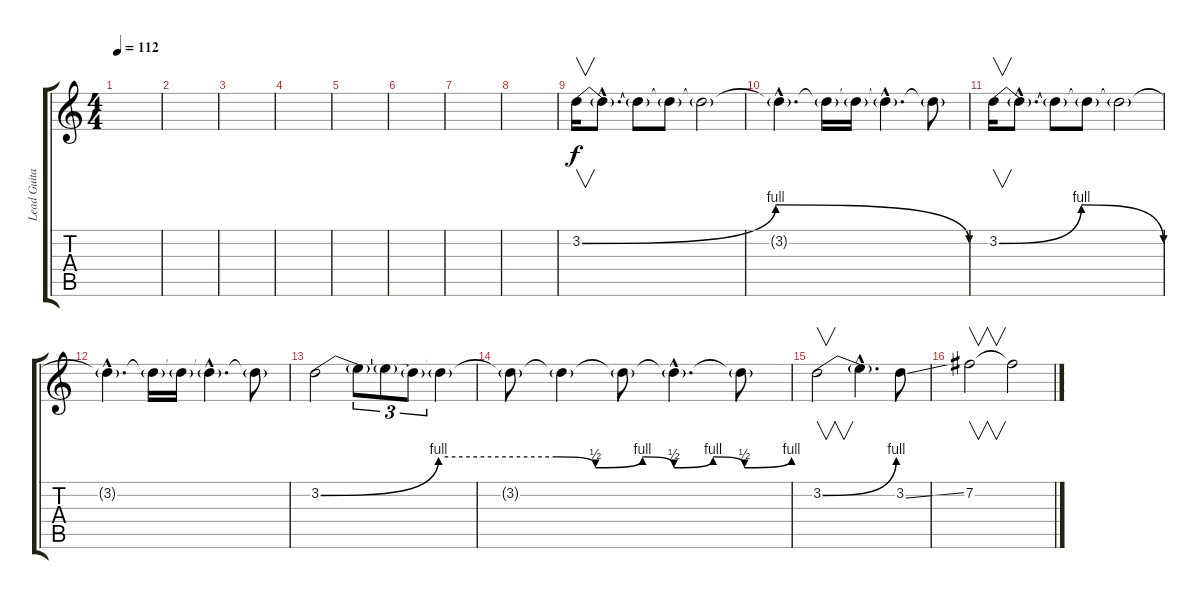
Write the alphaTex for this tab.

\track ("Lead Guitar 3" "Lead Guita") {instrument distortionguitar}
\staff {score tabs}
\tuning (E4 B3 G3 D3 A2 E2) {hide}
\ts (4 4)
\tempo 112
\clef g2
\ks c
|
|
|
|
|
|
|
|
3.2{be (bendrelease 0 0 15 4 55 4 60 0)}.16{v} 3.2{hac t}.8{d} 3.2{t}.8 3.2{t}.8 3.2{t}.2 |
3.2{hac t}.4{d} 3.2{t}.16 3.2{t}.16 3.2{hac t}.4{d} 3.2{t}.8 |
3.2{be (bendrelease 0 0 15 4 55 4 60 0)}.16{v} 3.2{hac t}.8{d} 3.2{t}.8 3.2{t}.8 3.2{t}.2 |
3.2{hac t}.4{d} 3.2{t}.16 3.2{t}.16 3.2{hac t}.4{d} 3.2{t}.8 |
3.2{be (custom 0 0 15 4 30 4 35 2 41 4 45 2 50 4 54 2 60 4)}.2 3.2{t}.8{tu (3 2)} 3.2{t}.8{tu (3 2)} 3.2{t}.8{tu (3 2)} 3.2{t}.4 |
3.2{t}.8 3.2{t}.4 3.2{t}.8 3.2{hac t}.4{d} 3.2{t}.8 |
3.2{be (bend 0 0 60 4)}.2{v} 3.2{hac t}.4{d} 3.2{ss}.8 |
7.2.2{v} 7.2{t}.2
